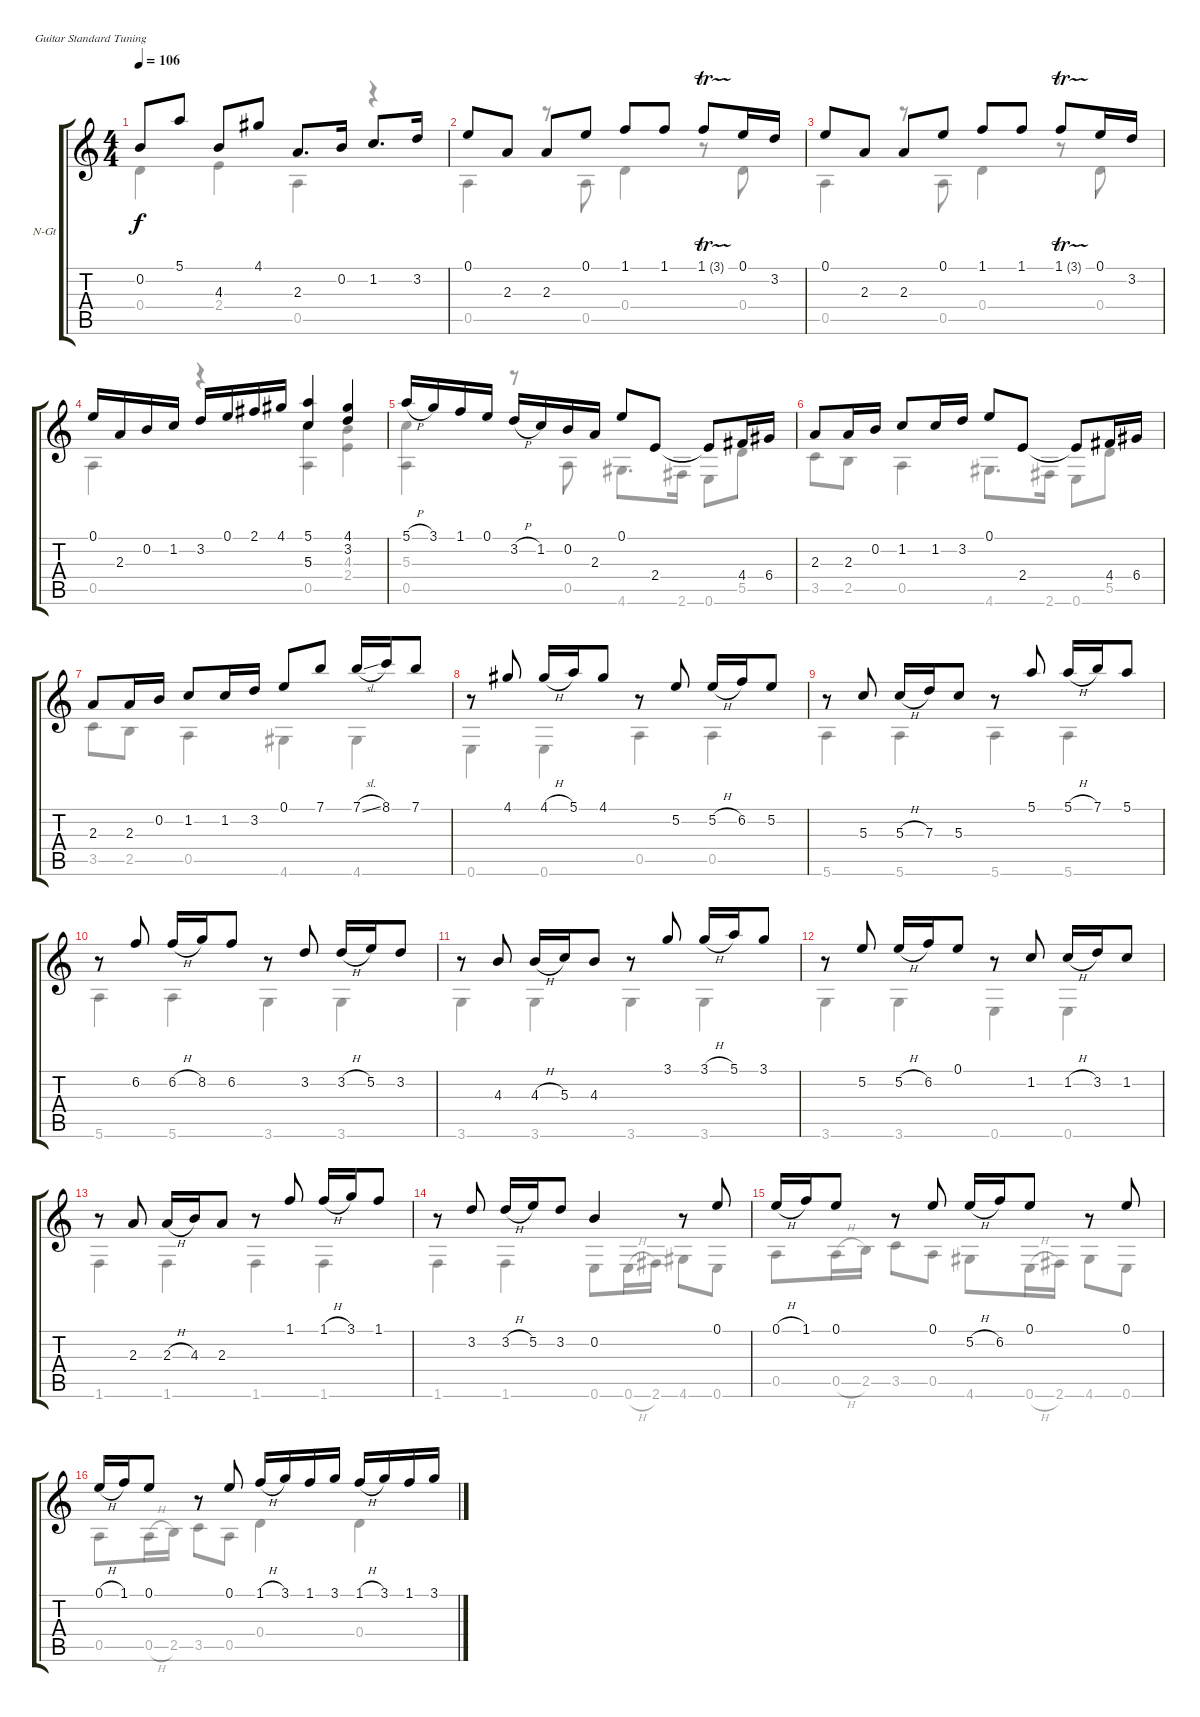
\bracketExtendMode groupsimilarinstruments
\firstSystemTrackNameOrientation horizontal
\otherSystemsTrackNameOrientation horizontal
\track ("Pista 1" "N-Gt") {instrument acousticguitarnylon}
\staff {score tabs}
\tuning (E4 B3 G3 D3 A2 E2)
\voice
\ts (4 4)
\tempo 106
\clef g2
\ks c
0.2.8{dy f} 5.1.8 4.3.8 4.1.8 2.3.8{d} 0.2.16 1.2.8{d} 3.2.16 |
0.1.8 2.3.8 2.3.8 0.1.8 1.1.8 1.1.8 1.1{tr (3 16)}.8 0.1.16 3.2.16 |
0.1.8 2.3.8 2.3.8 0.1.8 1.1.8 1.1.8 1.1{tr (3 16)}.8 0.1.16 3.2.16 |
0.1.16 2.3.16 0.2.16 1.2.16 3.2.16 0.1.16 2.1.16 4.1.16 (5.1 5.3).4 (4.1 3.2).4 |
5.1{h}.16 3.1.16 1.1.16 0.1.16 3.2{h}.16 1.2.16 0.2.16 2.3.16 0.1.8 2.4.8 2.4{t}.8 4.4.16 6.4.16 |
2.3.8 2.3.16 0.2.16 1.2.8 1.2.16 3.2.16 0.1.8 2.4.8 2.4{t}.8 4.4.16 6.4.16 |
2.3.8 2.3.16 0.2.16 1.2.8 1.2.16 3.2.16 0.1.8 7.1.8 7.1{sl}.16 8.1.16 7.1.8 |
r.8 4.1.8 4.1{h}.16 5.1.16 4.1.8 r.8 5.2.8 5.2{h}.16 6.2.16 5.2.8 |
r.8 5.3.8 5.3{h}.16 7.3.16 5.3.8 r.8 5.1.8 5.1{h}.16 7.1.16 5.1.8 |
r.8 6.2.8 6.2{h}.16 8.2.16 6.2.8 r.8 3.2.8 3.2{h}.16 5.2.16 3.2.8 |
r.8 4.3.8 4.3{h}.16 5.3.16 4.3.8 r.8 3.1.8 3.1{h}.16 5.1.16 3.1.8 |
r.8 5.2.8 5.2{h}.16 6.2.16 0.1.8 r.8 1.2.8 1.2{h}.16 3.2.16 1.2.8 |
r.8 2.3.8 2.3{h}.16 4.3.16 2.3.8 r.8 1.1.8 1.1{h}.16 3.1.16 1.1.8 |
r.8 3.2.8 3.2{h}.16 5.2.16 3.2.8 0.2.4 r.8 0.1.8 |
0.1{h}.16 1.1.16 0.1.8 r.8 0.1.8 5.2{h}.16 6.2.16 0.1.8 r.8 0.1.8 |
0.1{h}.16 1.1.16 0.1.8 r.8 0.1.8 1.1{h}.16 3.1.16 1.1.16 3.1.16 1.1{h}.16 3.1.16 1.1.16 3.1.16
\voice
\clef g2
\ottava regular
\simile none
\ks c
0.4.4{dy f} 2.4.4 0.5.4 r.4 |
0.5.4 r.8 0.5.8 0.4.4 r.8 0.4.8 |
0.5.4 r.8 0.5.8 0.4.4 r.8 0.4.8 |
0.5.4 r.4 (5.3 0.5).4 (4.3 2.4).4 |
(5.3 0.5).4 r.8 0.5.8 4.6.8{d} 2.6.16 0.6.8 5.5.8 |
3.5.8 2.5.8 0.5.4 4.6.8{d} 2.6.16 0.6.8 5.5.8 |
3.5.8 2.5.8 0.5.4 4.6.4 4.6.4 |
0.6.4 0.6.4 0.5.4 0.5.4 |
5.6.4 5.6.4 5.6.4 5.6.4 |
5.6.4 5.6.4 3.6.4 3.6.4 |
3.6.4 3.6.4 3.6.4 3.6.4 |
3.6.4 3.6.4 0.6.4 0.6.4 |
1.6.4 1.6.4 1.6.4 1.6.4 |
1.6.4 1.6.4 0.6.8 0.6{h}.16 2.6.16 4.6.8 0.6.8 |
0.5.8 0.5{h}.16 2.5.16 3.5.8 0.5.8 4.6.8 0.6{h}.16 2.6.16 4.6.8 0.6.8 |
0.5.8 0.5{h}.16 2.5.16 3.5.8 0.5.8 0.4.4 0.4.4
